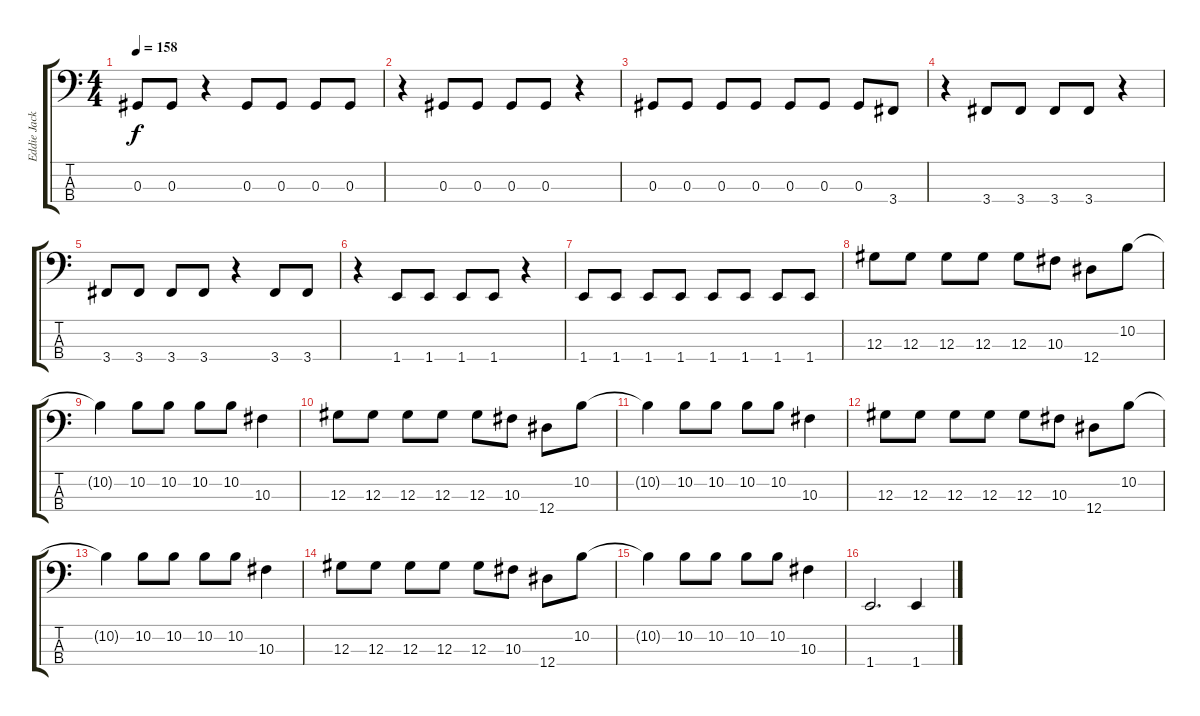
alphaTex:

\track ("Eddie Jackson" "Eddie Jack") {instrument electricbassfinger}
\staff {score tabs}
\tuning (Gb2 Db2 Ab1 Eb1) {hide}
\ts (4 4)
\tempo 158
\clef f4
\ks c
0.3.8{dy f} 0.3.8 r.4 0.3.8 0.3.8 0.3.8 0.3.8 |
r.4 0.3.8 0.3.8 0.3.8 0.3.8 r.4 |
0.3.8 0.3.8 0.3.8 0.3.8 0.3.8 0.3.8 0.3.8 3.4.8 |
r.4 3.4.8 3.4.8 3.4.8 3.4.8 r.4 |
3.4.8 3.4.8 3.4.8 3.4.8 r.4 3.4.8 3.4.8 |
r.4 1.4.8 1.4.8 1.4.8 1.4.8 r.4 |
1.4.8 1.4.8 1.4.8 1.4.8 1.4.8 1.4.8 1.4.8 1.4.8 |
12.3.8 12.3.8 12.3.8 12.3.8 12.3.8 10.3.8 12.4.8 10.2.8 |
10.2{t}.4 10.2.8 10.2.8 10.2.8 10.2.8 10.3.4 |
12.3.8 12.3.8 12.3.8 12.3.8 12.3.8 10.3.8 12.4.8 10.2.8 |
10.2{t}.4 10.2.8 10.2.8 10.2.8 10.2.8 10.3.4 |
12.3.8 12.3.8 12.3.8 12.3.8 12.3.8 10.3.8 12.4.8 10.2.8 |
10.2{t}.4 10.2.8 10.2.8 10.2.8 10.2.8 10.3.4 |
12.3.8 12.3.8 12.3.8 12.3.8 12.3.8 10.3.8 12.4.8 10.2.8 |
10.2{t}.4 10.2.8 10.2.8 10.2.8 10.2.8 10.3.4 |
1.4.2{d} 1.4.4
